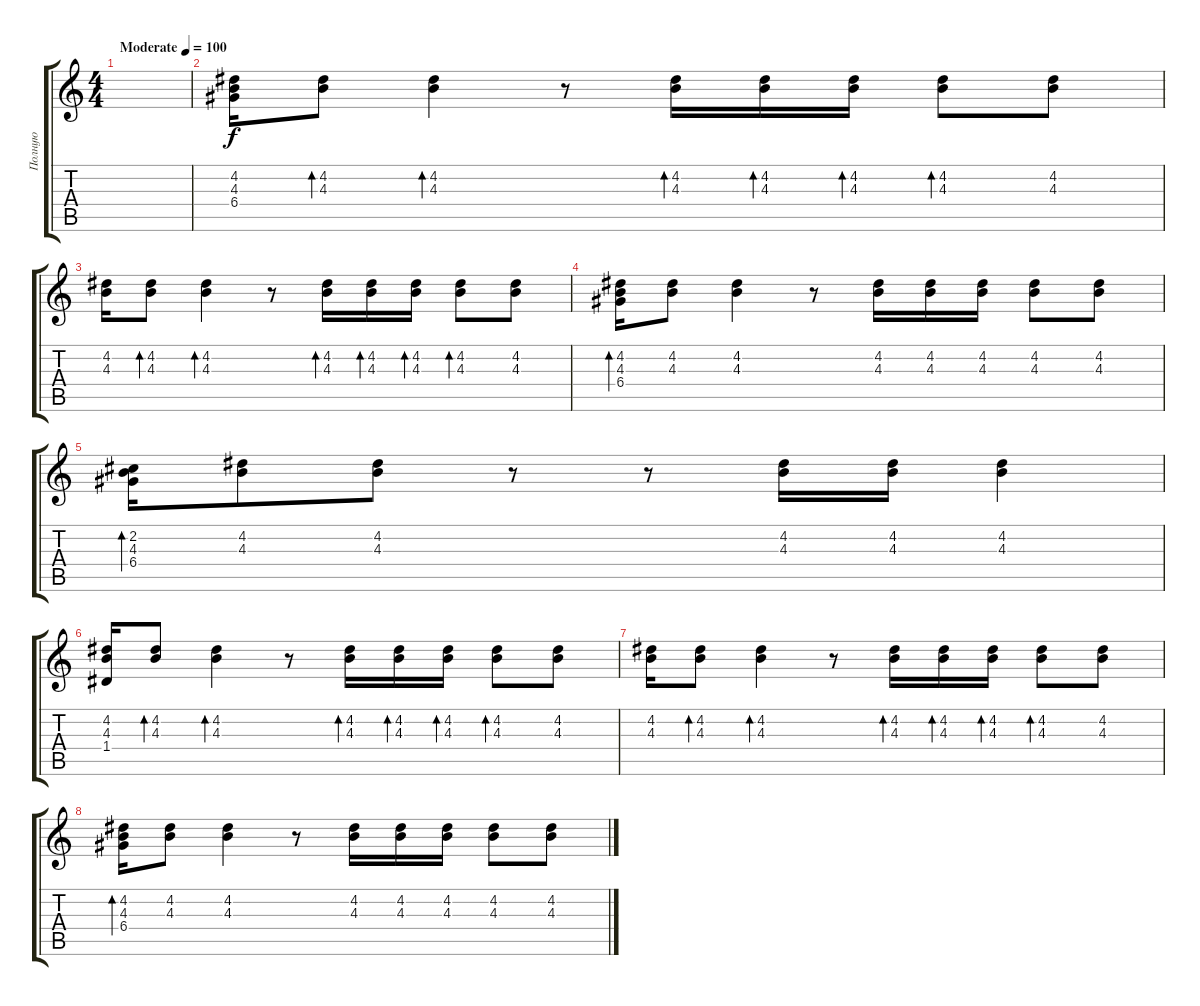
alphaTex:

\track ("Полную" "Полную") {instrument electricguitarjazz}
\staff {score tabs}
\tuning (E4 B3 G3 D3 A2 E2) {hide}
\ts (4 4)
\tempo (100 "Moderate")
\clef g2
\ks c
|
(4.2 4.3 6.4).16 (4.2 4.3).8{bd 60} (4.2 4.3).4{bd 60} r.8 (4.2 4.3).16{bd 60} (4.2 4.3).16{bd 60} (4.2 4.3).16{bd 60} (4.2 4.3).8{bd 60} (4.2 4.3).8 |
(4.2 4.3).16 (4.2 4.3).8{bd 60} (4.2 4.3).4{bd 60} r.8 (4.2 4.3).16{bd 60} (4.2 4.3).16{bd 60} (4.2 4.3).16{bd 60} (4.2 4.3).8{bd 60} (4.2 4.3).8 |
(4.2 4.3 6.4).16{bd 480} (4.2 4.3).8 (4.2 4.3).4 r.8 (4.2 4.3).16 (4.2 4.3).16 (4.2 4.3).16 (4.2 4.3).8 (4.2 4.3).8 |
(2.2 4.3 6.4).16{bd 480} (4.2 4.3).8 (4.2 4.3).8 r.8 r.8 (4.2 4.3).16 (4.2 4.3).16 (4.2 4.3).4 |
(4.2 4.3 1.4).16 (4.2 4.3).8{bd 60} (4.2 4.3).4{bd 60} r.8 (4.2 4.3).16{bd 60} (4.2 4.3).16{bd 60} (4.2 4.3).16{bd 60} (4.2 4.3).8{bd 60} (4.2 4.3).8 |
(4.2 4.3).16 (4.2 4.3).8{bd 60} (4.2 4.3).4{bd 60} r.8 (4.2 4.3).16{bd 60} (4.2 4.3).16{bd 60} (4.2 4.3).16{bd 60} (4.2 4.3).8{bd 60} (4.2 4.3).8 |
(4.2 4.3 6.4).16{bd 480} (4.2 4.3).8 (4.2 4.3).4 r.8 (4.2 4.3).16 (4.2 4.3).16 (4.2 4.3).16 (4.2 4.3).8 (4.2 4.3).8
